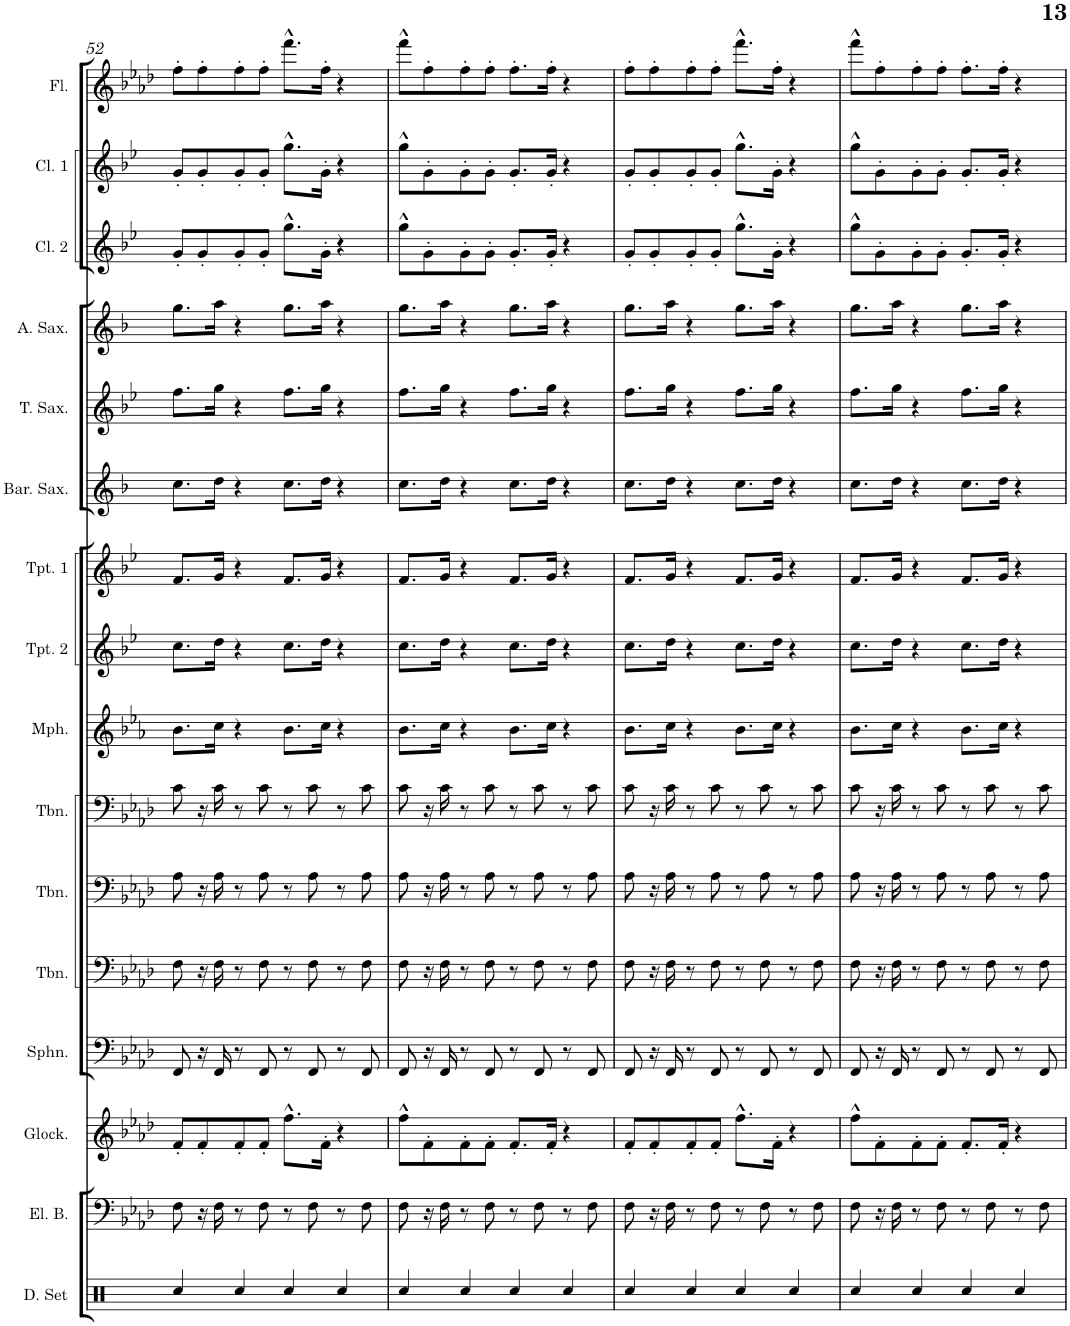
**kern	**kern	**kern	**kern	**kern	**kern	**kern	**kern	**kern	**kern	**kern	**kern	**kern	**kern	**kern	**kern
*part16	*part15	*part14	*part13	*part12	*part11	*part10	*part9	*part8	*part7	*part6	*part5	*part4	*part3	*part2	*part1
*staff16	*staff15	*staff14	*staff13	*staff12	*staff11	*staff10	*staff9	*staff8	*staff7	*staff6	*staff5	*staff4	*staff3	*staff2	*staff1
*I"Drumset	*I"Electric Bass	*I"Glockenspiel	*I"Sousaphone	*I"Trombone	*I"Trombone	*I"Trombone	*I"Mellophone	*I"Trumpet 2	*I"Trumpet 1	*I"Baritone Sax	*I"Tenor Sax	*I"Alto Sax	*I"Clarinet 2	*I"Clarinet 1	*I"Flute
*I'D. Set	*I'El. B.	*I'Glock.	*I'Sphn.	*I'Tbn.	*I'Tbn.	*I'Tbn.	*I'Mph.	*I'Tpt. 2	*I'Tpt. 1	*I'Bar. Sax.	*I'T. Sax.	*I'A. Sax.	*I'Cl. 2	*I'Cl. 1	*I'Fl.
!!LO:PB:g=z
*clefX	*clefF4	*clefG2	*clefF4	*clefF4	*clefF4	*clefF4	*clefG2	*clefG2	*clefG2	*clefG2	*clefG2	*clefG2	*clefG2	*clefG2	*clefG2
*	*Trd7c12	*Trd-14c-24	*	*	*	*	*Trd4c7	*Trd1c2	*Trd1c2	*Trd12c21	*Trd8c14	*Trd5c9	*Trd1c2	*Trd1c2	*
*k[]	*k[b-e-a-d-]	*k[b-e-a-d-]	*k[b-e-a-d-]	*k[b-e-a-d-]	*k[b-e-a-d-]	*k[b-e-a-d-]	*k[b-e-a-]	*k[b-e-]	*k[b-e-]	*k[b-]	*k[b-e-]	*k[b-]	*k[b-e-]	*k[b-e-]	*k[b-e-a-d-]
*M4/4	*M4/4	*M4/4	*M4/4	*M4/4	*M4/4	*M4/4	*M4/4	*M4/4	*M4/4	*M4/4	*M4/4	*M4/4	*M4/4	*M4/4	*M4/4
=52	=52	=52	=52	=52	=52	=52	=52	=52	=52	=52	=52	=52	=52	=52	=52
4Rcc/	8F\	8f'/L	8FF/	8F\	8A-\	8c\	8.b-\L	8.cc\L	8.f/L	8.cc\L	8.ff\L	8.gg\L	8g'/L	8g'/L	8ff'\L
.	16r	8f'/	16r	16r	16r	16r	.	.	.	.	.	.	8g'/	8g'/	8ff'\
.	16F\	.	16FF/	16F\	16A-\	16c\	16cc\Jk	16dd\Jk	16g/Jk	16dd\Jk	16gg\Jk	16aa\Jk	.	.	.
4Rcc/	8r	8f'/	8r	8r	8r	8r	4r	4r	4r	4r	4r	4r	8g'/	8g'/	8ff'\
.	8F\	8f'/J	8FF/	8F\	8A-\	8c\	.	.	.	.	.	.	8g'/J	8g'/J	8ff'\J
4Rcc/	8r	8.ff^^\L	8r	8r	8r	8r	8.b-\L	8.cc\L	8.f/L	8.cc\L	8.ff\L	8.gg\L	8.gg^^\L	8.gg^^\L	8.fff^^\L
.	8F\	.	8FF/	8F\	8A-\	8c\	.	.	.	.	.	.	.	.	.
.	.	16f'\Jk	.	.	.	.	16cc\Jk	16dd\Jk	16g/Jk	16dd\Jk	16gg\Jk	16aa\Jk	16g'\Jk	16g'\Jk	16ff'\Jk
4Rcc/	8r	4r	8r	8r	8r	8r	4r	4r	4r	4r	4r	4r	4r	4r	4r
.	8F\	.	8FF/	8F\	8A-\	8c\	.	.	.	.	.	.	.	.	.
=53	=53	=53	=53	=53	=53	=53	=53	=53	=53	=53	=53	=53	=53	=53	=53
4Rcc/	8F\	8ff^^\L	8FF/	8F\	8A-\	8c\	8.b-\L	8.cc\L	8.f/L	8.cc\L	8.ff\L	8.gg\L	8gg^^\L	8gg^^\L	8fff^^\L
.	16r	8f'\	16r	16r	16r	16r	.	.	.	.	.	.	8g'\	8g'\	8ff'\
.	16F\	.	16FF/	16F\	16A-\	16c\	16cc\Jk	16dd\Jk	16g/Jk	16dd\Jk	16gg\Jk	16aa\Jk	.	.	.
4Rcc/	8r	8f'\	8r	8r	8r	8r	4r	4r	4r	4r	4r	4r	8g'\	8g'\	8ff'\
.	8F\	8f'\J	8FF/	8F\	8A-\	8c\	.	.	.	.	.	.	8g'\J	8g'\J	8ff'\J
4Rcc/	8r	8.f'/L	8r	8r	8r	8r	8.b-\L	8.cc\L	8.f/L	8.cc\L	8.ff\L	8.gg\L	8.g'/L	8.g'/L	8.ff'\L
.	8F\	.	8FF/	8F\	8A-\	8c\	.	.	.	.	.	.	.	.	.
.	.	16f'/Jk	.	.	.	.	16cc\Jk	16dd\Jk	16g/Jk	16dd\Jk	16gg\Jk	16aa\Jk	16g'/Jk	16g'/Jk	16ff'\Jk
4Rcc/	8r	4r	8r	8r	8r	8r	4r	4r	4r	4r	4r	4r	4r	4r	4r
.	8F\	.	8FF/	8F\	8A-\	8c\	.	.	.	.	.	.	.	.	.
=54	=54	=54	=54	=54	=54	=54	=54	=54	=54	=54	=54	=54	=54	=54	=54
4Rcc/	8F\	8f'/L	8FF/	8F\	8A-\	8c\	8.b-\L	8.cc\L	8.f/L	8.cc\L	8.ff\L	8.gg\L	8g'/L	8g'/L	8ff'\L
.	16r	8f'/	16r	16r	16r	16r	.	.	.	.	.	.	8g'/	8g'/	8ff'\
.	16F\	.	16FF/	16F\	16A-\	16c\	16cc\Jk	16dd\Jk	16g/Jk	16dd\Jk	16gg\Jk	16aa\Jk	.	.	.
4Rcc/	8r	8f'/	8r	8r	8r	8r	4r	4r	4r	4r	4r	4r	8g'/	8g'/	8ff'\
.	8F\	8f'/J	8FF/	8F\	8A-\	8c\	.	.	.	.	.	.	8g'/J	8g'/J	8ff'\J
4Rcc/	8r	8.ff^^\L	8r	8r	8r	8r	8.b-\L	8.cc\L	8.f/L	8.cc\L	8.ff\L	8.gg\L	8.gg^^\L	8.gg^^\L	8.fff^^\L
.	8F\	.	8FF/	8F\	8A-\	8c\	.	.	.	.	.	.	.	.	.
.	.	16f'\Jk	.	.	.	.	16cc\Jk	16dd\Jk	16g/Jk	16dd\Jk	16gg\Jk	16aa\Jk	16g'\Jk	16g'\Jk	16ff'\Jk
4Rcc/	8r	4r	8r	8r	8r	8r	4r	4r	4r	4r	4r	4r	4r	4r	4r
.	8F\	.	8FF/	8F\	8A-\	8c\	.	.	.	.	.	.	.	.	.
=55	=55	=55	=55	=55	=55	=55	=55	=55	=55	=55	=55	=55	=55	=55	=55
4Rcc/	8F\	8ff^^\L	8FF/	8F\	8A-\	8c\	8.b-\L	8.cc\L	8.f/L	8.cc\L	8.ff\L	8.gg\L	8gg^^\L	8gg^^\L	8fff^^\L
.	16r	8f'\	16r	16r	16r	16r	.	.	.	.	.	.	8g'\	8g'\	8ff'\
.	16F\	.	16FF/	16F\	16A-\	16c\	16cc\Jk	16dd\Jk	16g/Jk	16dd\Jk	16gg\Jk	16aa\Jk	.	.	.
4Rcc/	8r	8f'\	8r	8r	8r	8r	4r	4r	4r	4r	4r	4r	8g'\	8g'\	8ff'\
.	8F\	8f'\J	8FF/	8F\	8A-\	8c\	.	.	.	.	.	.	8g'\J	8g'\J	8ff'\J
4Rcc/	8r	8.f'/L	8r	8r	8r	8r	8.b-\L	8.cc\L	8.f/L	8.cc\L	8.ff\L	8.gg\L	8.g'/L	8.g'/L	8.ff'\L
.	8F\	.	8FF/	8F\	8A-\	8c\	.	.	.	.	.	.	.	.	.
.	.	16f'/Jk	.	.	.	.	16cc\Jk	16dd\Jk	16g/Jk	16dd\Jk	16gg\Jk	16aa\Jk	16g'/Jk	16g'/Jk	16ff'\Jk
4Rcc/	8r	4r	8r	8r	8r	8r	4r	4r	4r	4r	4r	4r	4r	4r	4r
.	8F\	.	8FF/	8F\	8A-\	8c\	.	.	.	.	.	.	.	.	.
=	=	=	=	=	=	=	=	=	=	=	=	=	=	=	=
*-	*-	*-	*-	*-	*-	*-	*-	*-	*-	*-	*-	*-	*-	*-	*-
